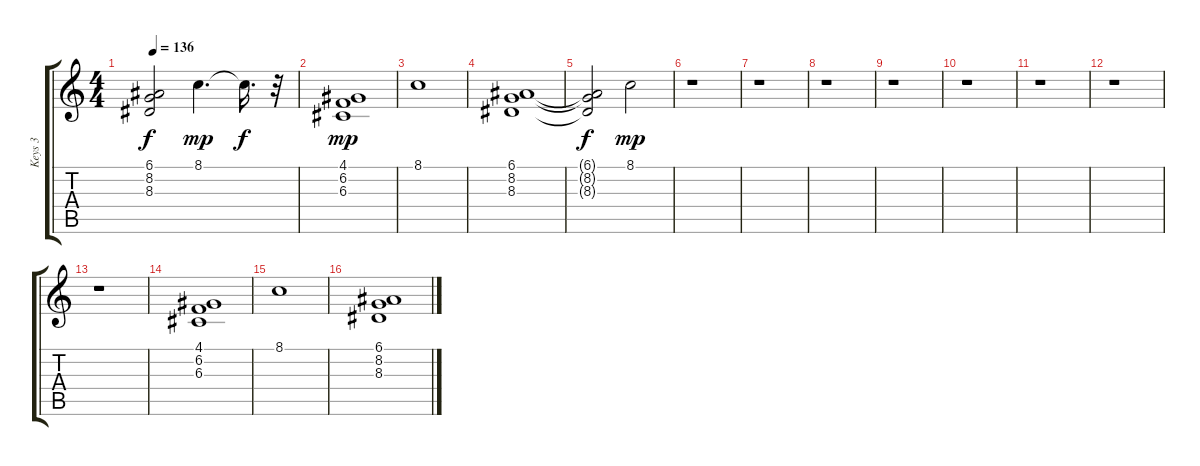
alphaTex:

\track ("Keys 3" "Keys 3") {instrument synthstrings1}
\staff {score tabs}
\tuning (E4 B3 G3 D3 A2 E2) {hide}
\ts (4 4)
\tempo 136
\clef g2
\ks c
(6.1{t} 8.2{t} 8.3{t}).2{dy f} 8.1.4{d dy mp} 8.1{t}.16{d dy f} r.32 |
(4.1 6.2 6.3).1{dy mp} |
8.1.1 |
(6.1 8.2 8.3).1 |
(6.1{t} 8.2{t} 8.3{t}).2{dy f} 8.1.2{dy mp} |
r.1 |
r.1 |
r.1 |
r.1 |
r.1 |
r.1 |
r.1 |
r.1 |
(4.1 6.2 6.3).1 |
8.1.1 |
(6.1 8.2 8.3).1
